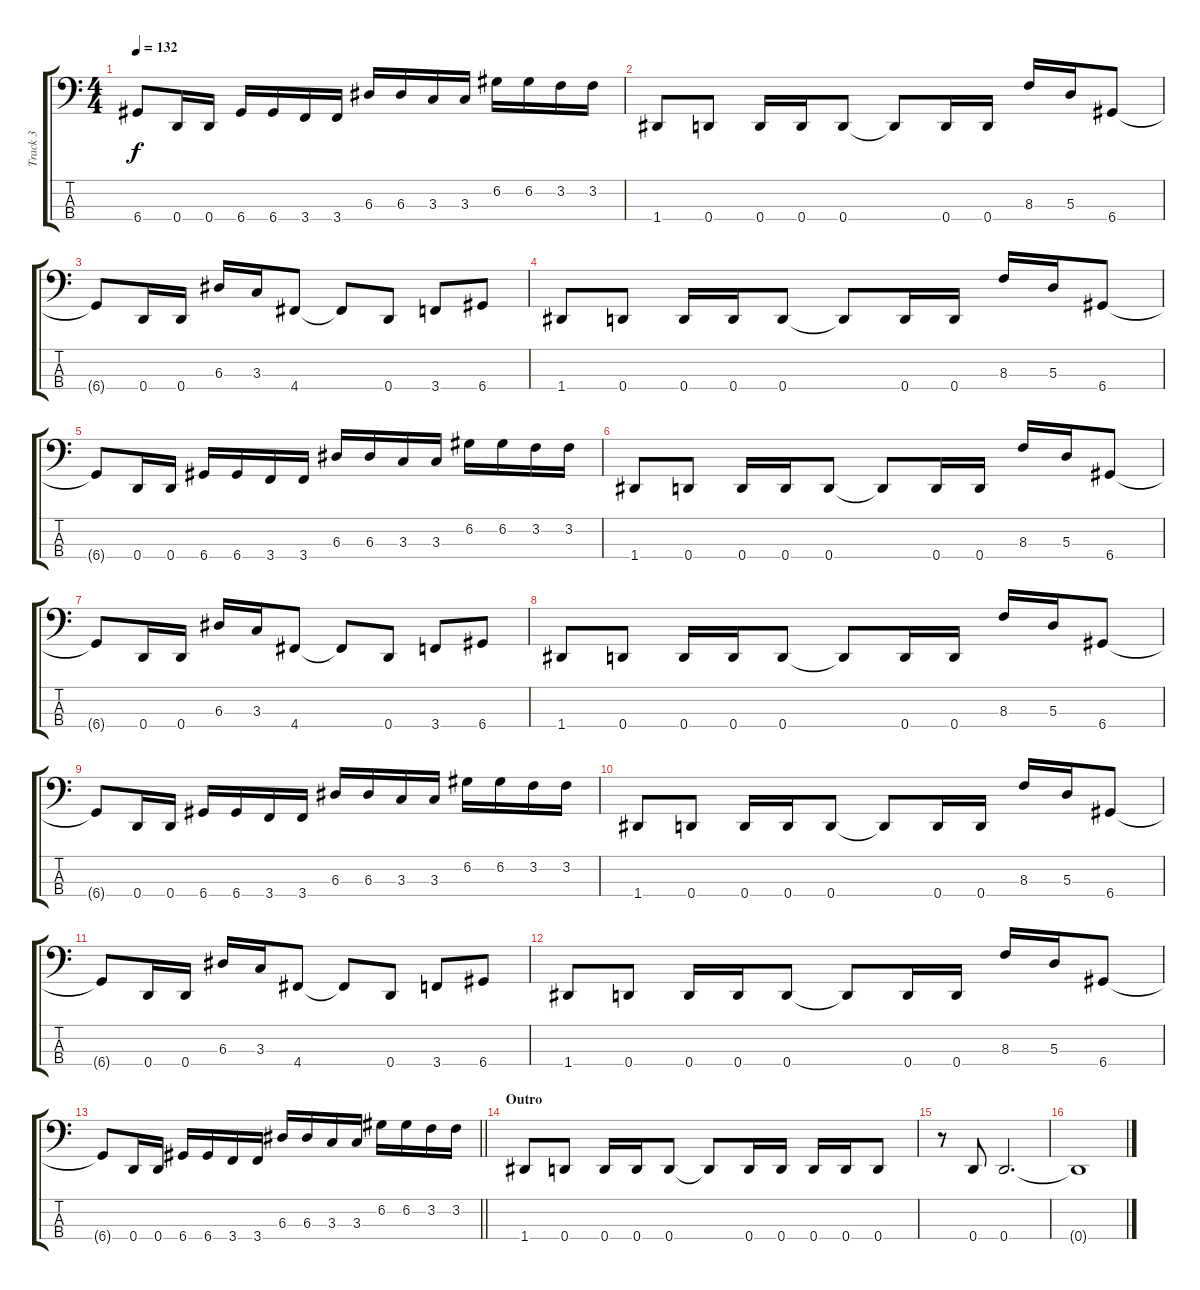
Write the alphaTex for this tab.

\track ("Track 3" "Track 3") {instrument electricbasspick}
\staff {score tabs}
\tuning (G2 D2 A1 D1) {hide}
\ts (4 4)
\tempo 132
\clef f4
\ks c
6.4{t}.8{dy f} 0.4.16 0.4.16 6.4.16 6.4.16 3.4.16 3.4.16 6.3.16 6.3.16 3.3.16 3.3.16 6.2.16 6.2.16 3.2.16 3.2.16 |
1.4.8 0.4.8 0.4.16 0.4.16 0.4.8 0.4{t}.8 0.4.16 0.4.16 8.3.16 5.3.16 6.4.8 |
6.4{t}.8 0.4.16 0.4.16 6.3.16 3.3.16 4.4.8 4.4{t}.8 0.4.8 3.4.8 6.4.8 |
1.4.8 0.4.8 0.4.16 0.4.16 0.4.8 0.4{t}.8 0.4.16 0.4.16 8.3.16 5.3.16 6.4.8 |
6.4{t}.8 0.4.16 0.4.16 6.4.16 6.4.16 3.4.16 3.4.16 6.3.16 6.3.16 3.3.16 3.3.16 6.2.16 6.2.16 3.2.16 3.2.16 |
1.4.8 0.4.8 0.4.16 0.4.16 0.4.8 0.4{t}.8 0.4.16 0.4.16 8.3.16 5.3.16 6.4.8 |
6.4{t}.8 0.4.16 0.4.16 6.3.16 3.3.16 4.4.8 4.4{t}.8 0.4.8 3.4.8 6.4.8 |
1.4.8 0.4.8 0.4.16 0.4.16 0.4.8 0.4{t}.8 0.4.16 0.4.16 8.3.16 5.3.16 6.4.8 |
6.4{t}.8 0.4.16 0.4.16 6.4.16 6.4.16 3.4.16 3.4.16 6.3.16 6.3.16 3.3.16 3.3.16 6.2.16 6.2.16 3.2.16 3.2.16 |
1.4.8 0.4.8 0.4.16 0.4.16 0.4.8 0.4{t}.8 0.4.16 0.4.16 8.3.16 5.3.16 6.4.8 |
6.4{t}.8 0.4.16 0.4.16 6.3.16 3.3.16 4.4.8 4.4{t}.8 0.4.8 3.4.8 6.4.8 |
1.4.8 0.4.8 0.4.16 0.4.16 0.4.8 0.4{t}.8 0.4.16 0.4.16 8.3.16 5.3.16 6.4.8 |
\barLineRight lightlight
6.4{t}.8 0.4.16 0.4.16 6.4.16 6.4.16 3.4.16 3.4.16 6.3.16 6.3.16 3.3.16 3.3.16 6.2.16 6.2.16 3.2.16 3.2.16 |
\section ("" "Outro")
1.4.8 0.4.8 0.4.16 0.4.16 0.4.8 0.4{t}.8 0.4.16 0.4.16 0.4.16 0.4.16 0.4.8 |
r.8 0.4.8 0.4.2{d} |
0.4{t}.1
